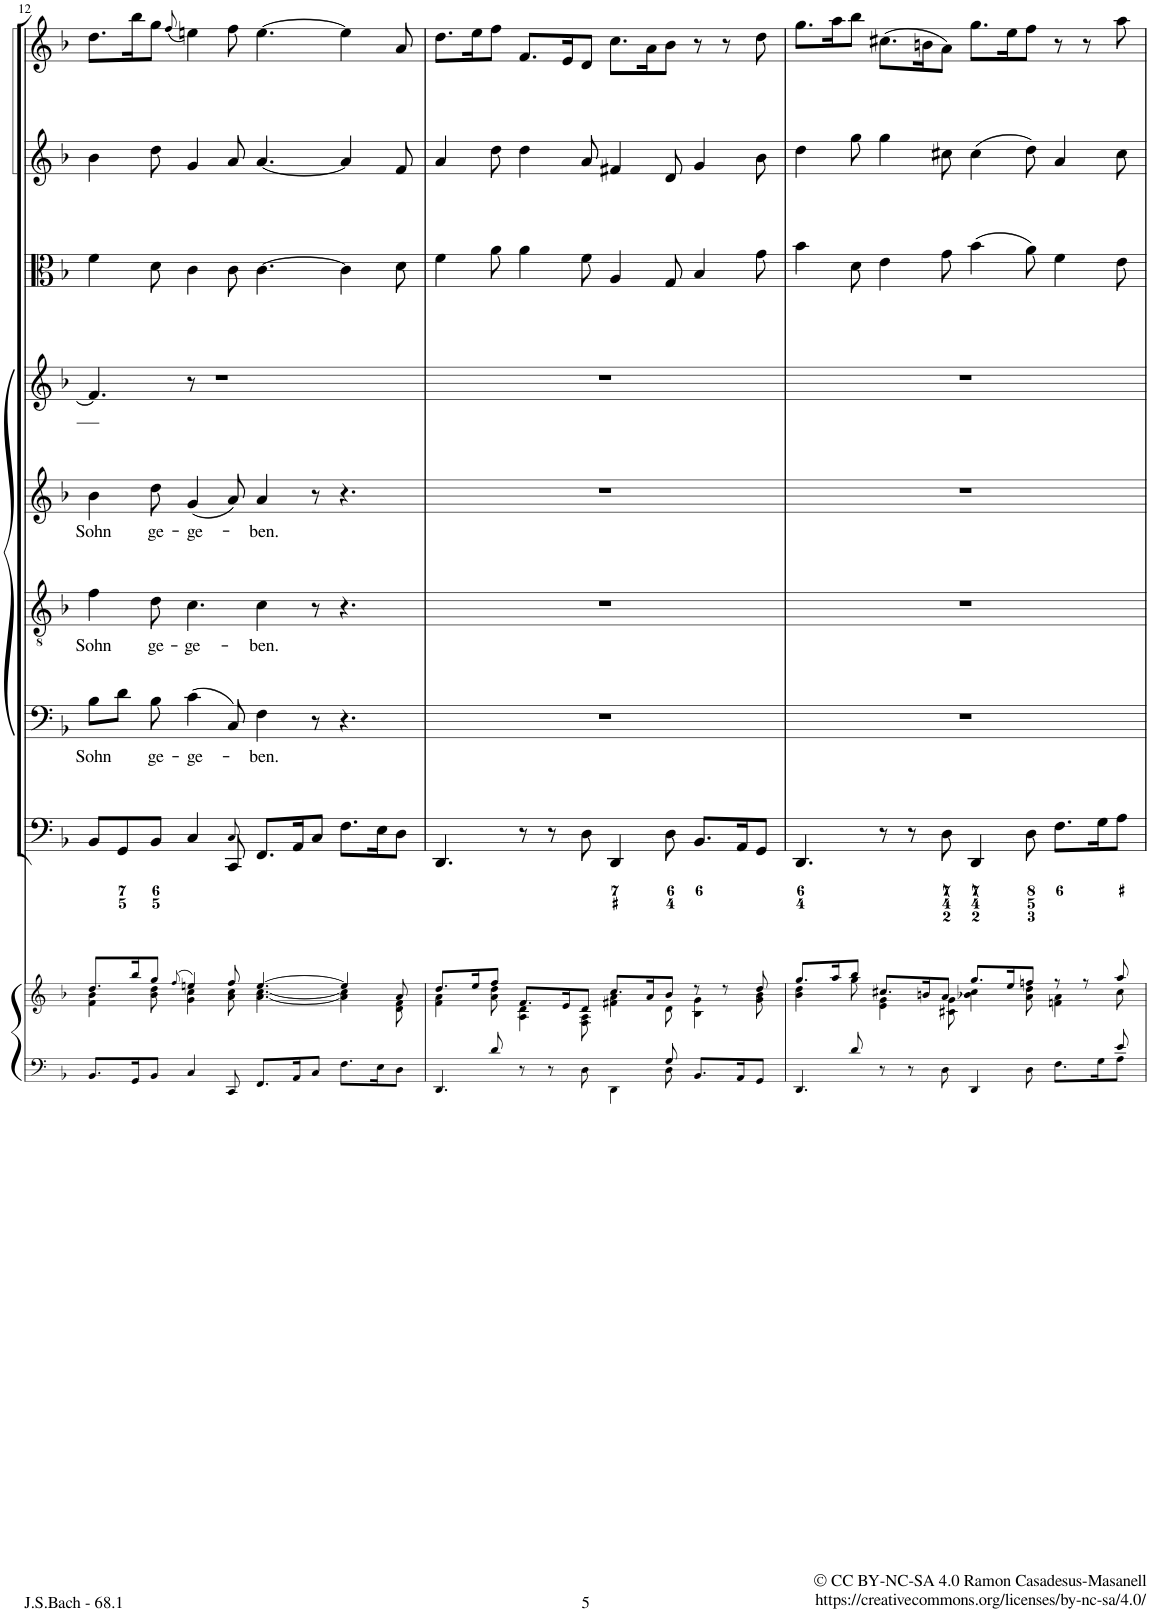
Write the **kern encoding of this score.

**kern	**kern	**kern	**kern	**text	**kern	**text	**kern	**text	**kern	**kern	**kern	**kern
*part9	*part9	*part8	*part7	*part7	*part6	*part6	*part5	*part5	*part4	*part3	*part2	*part1
*staff10	*staff9	*staff8	*staff7	*staff7	*staff6	*staff6	*staff5	*staff5	*staff4	*staff3	*staff2	*staff1
*I"Piano reduction	*	*I"Continuo	*I"Basso	*	*I"Tenore	*	*I"Alto	*	*I"Soprano Corno col Soprano	*I"Taile. Viola.	*I"Oboe II. Violino II.	*I"Oboe I. Violino I.
*I'Pno	*	*	*	*	*	*	*	*	*	*	*	*
!!LO:PB:g=z
*clefF4	*clefG2	*clefF4	*clefF4	*	*clefGv2	*	*clefG2	*	*clefG2	*clefC3	*clefG2	*clefG2
*k[b-]	*k[b-]	*k[b-]	*k[b-]	*	*k[b-]	*	*k[b-]	*	*k[b-]	*k[b-]	*k[b-]	*k[b-]
*M12/8	*M12/8	*M12/8	*M12/8	*	*M12/8	*	*M12/8	*	*M12/8	*M12/8	*M12/8	*M12/8
=12	=12	=12	=12	=12	=12	=12	=12	=12	=12	=12	=12	=12
*	*^	*^	*	*	*	*	*	*	*	*	*	*
!	!	!	!	!	!	!LO:LY:b	!	!LO:LY:b	!	!LO:LY:b	!	!	!	!
8.BB-/L	8.dd/L	4f\ 4b-\	8BB-/L	4.ryy	8B-\L	Sohn	4f\	Sohn	4b-\	Sohn	4.f/]	4f\	4b-\	8.dd\L
.	.	.	8GG/	.	8d\J	.	.	.	.	.	.	.	.	.
16GG/K	16bb-/K	.	.	.	.	.	.	.	.	.	.	.	.	16bb-\K
!	!	!	!	!	!	!LO:LY:b	!	!LO:LY:b	!	!LO:LY:b	!	!	!	!
8BB-/J	8gg/J	8b-\ 8dd\	8BB-/J	.	8B-\	ge-	8d\	ge-	8dd\	ge-	.	8d\	8dd\	8gg\J
.	(>8qff/	.	.	.	.	.	.	.	.	.	.	.	.	(8qff/
!	!	!	!	!	!	!LO:LY:b	!	!LO:LY:b	!	!LO:LY:b	!	!	!	!
4C/	4een/)	4g\ 4cc\	4C/	8ryy	(4c\	-ge-	4.c\	-ge-	(4g/	-ge-	8r	4c\	4g/	4een\)
.	.	.	.	8ryy	.	.	.	.	.	.	1r	.	.	.
8CC/	8ff/	8a\ 8cc\	8C!/	8CC/	8C/)	.	.	.	8a/)	.	.	8c\	8a/	8ff\
!	!	!	!	!	!	!LO:LY:b	!	!LO:LY:b	!	!LO:LY:b	!	!	!	!
8.FF/L	[4.ee/	[4.a\ [4.cc\	8.FF/L	2.ryy	4F\	-ben.	4c\	-ben.	4a/	-ben.	.	[4.c\	[4.a/	[4.ee\
16AA/K	.	.	16AA/K	.	.	.	.	.	.	.	.	.	.	.
8C/J	.	.	8C/J	.	8r	.	8r	.	8r	.	.	.	.	.
8.F\L	4ee/]	4a\] 4cc\]	8.F\L	.	4.r	.	4.r	.	4.r	.	.	4c\]	4a/]	4ee\]
16E\K	.	.	16E\K	.	.	.	.	.	.	.	.	.	.	.
8D\J	8a/	8d\ 8f\	8D\J	.	.	.	.	.	.	.	.	8d\	8f/	8a/
*	*	*	*v	*v	*	*	*	*	*	*	*	*	*	*
=13	=13	=13	=13	=13	=13	=13	=13	=13	=13	=13	=13	=13	=13
*^	*	*	*	*	*	*	*	*	*	*	*	*	*
4ryy	4.DD/	8.dd/L	4f\ 4a\	4.DD/	1.r	.	1.r	.	1.r	.	1.r	4f\	4a/	8.dd\L
.	.	16ee/K	.	.	.	.	.	.	.	.	.	.	.	16ee\K
8d/	.	8ff/J	8a\ 8dd\	.	.	.	.	.	.	.	.	8a\	8dd\	8ff\J
8r	8ryy	8.f/L	4A\ 4d\	8r	.	.	.	.	.	.	.	4a\	4dd\	8.f/L
8r	8ryy	.	.	8r	.	.	.	.	.	.	.	.	.	.
.	.	16e/K	.	.	.	.	.	.	.	.	.	.	.	16e/K
8ryy	8D\	8d/J	8F\ 8A\	8D\	.	.	.	.	.	.	.	8f\	8a/	8d/J
4ryy	4DD\	8.cc/L	4f#X\ 4a\	4DD/	.	.	.	.	.	.	.	4A/	4f#X/	8.cc\L
.	.	16a/K	.	.	.	.	.	.	.	.	.	.	.	16a\K
8G/	8D\	8b-/J	8d\	8D\	.	.	.	.	.	.	.	8G/	8d/	8b-\J
8.BB-/L	4.ryy	8r	4B-\ 4g\	8.BB-/L	.	.	.	.	.	.	.	4B-/	4g/	8r
.	.	8r	.	.	.	.	.	.	.	.	.	.	.	8r
16AA/K	.	.	.	16AA/K	.	.	.	.	.	.	.	.	.	.
8GG/J	.	8dd/	8g\ 8b-\	8GG/J	.	.	.	.	.	.	.	8g\	8b-\	8dd\
=14	=14	=14	=14	=14	=14	=14	=14	=14	=14	=14	=14	=14	=14	=14
4ryy	4.DD/	8.gg/L	4b-\ 4dd\	4.DD/	1.r	.	1.r	.	1.r	.	1.r	4b-\	4dd\	8.gg\L
.	.	16aa/K	.	.	.	.	.	.	.	.	.	.	.	16aa\K
8d/	.	8bb-/J	8gg\	.	.	.	.	.	.	.	.	8d\	8gg\	8bb-\J
8r	8ryy	8.cc#X/L	4e\ 4g\	8r	.	.	.	.	.	.	.	4e\	4gg\	(8.cc#X\L
8r	8ryy	.	.	8r	.	.	.	.	.	.	.	.	.	.
.	.	16bn/K	.	.	.	.	.	.	.	.	.	.	.	16bn\K
8ryy	8D\	8a/J	8c#X\ 8g\	8D\	.	.	.	.	.	.	.	8g\	8cc#X\	8a\J)
4DD/	4ryy	8.gg/L	4b-X\ 4cc#\	4DD/	.	.	.	.	.	.	.	(4b-\	(4cc#\	8.gg\L
.	.	16ee/K	.	.	.	.	.	.	.	.	.	.	.	16ee\K
8ryy	8D\	8ffn/J	8a\ 8dd\	8D\	.	.	.	.	.	.	.	8a\)	8dd\)	8ff\J
4ryy	8.F\L	8r	4fn\ 4a\	8.F\L	.	.	.	.	.	.	.	4f\	4a/	8r
.	.	8r	.	.	.	.	.	.	.	.	.	.	.	8r
.	16G\K	.	.	16G\K	.	.	.	.	.	.	.	.	.	.
8e/	8A\J	8aa/	8cc#\	8A\J	.	.	.	.	.	.	.	8e\	8cc#\	8aa\
*v	*v	*	*	*	*	*	*	*	*	*	*	*	*	*
*	*v	*v	*	*	*	*	*	*	*	*	*	*	*
=	=	=	=	=	=	=	=	=	=	=	=	=
*-	*-	*-	*-	*-	*-	*-	*-	*-	*-	*-	*-	*-
